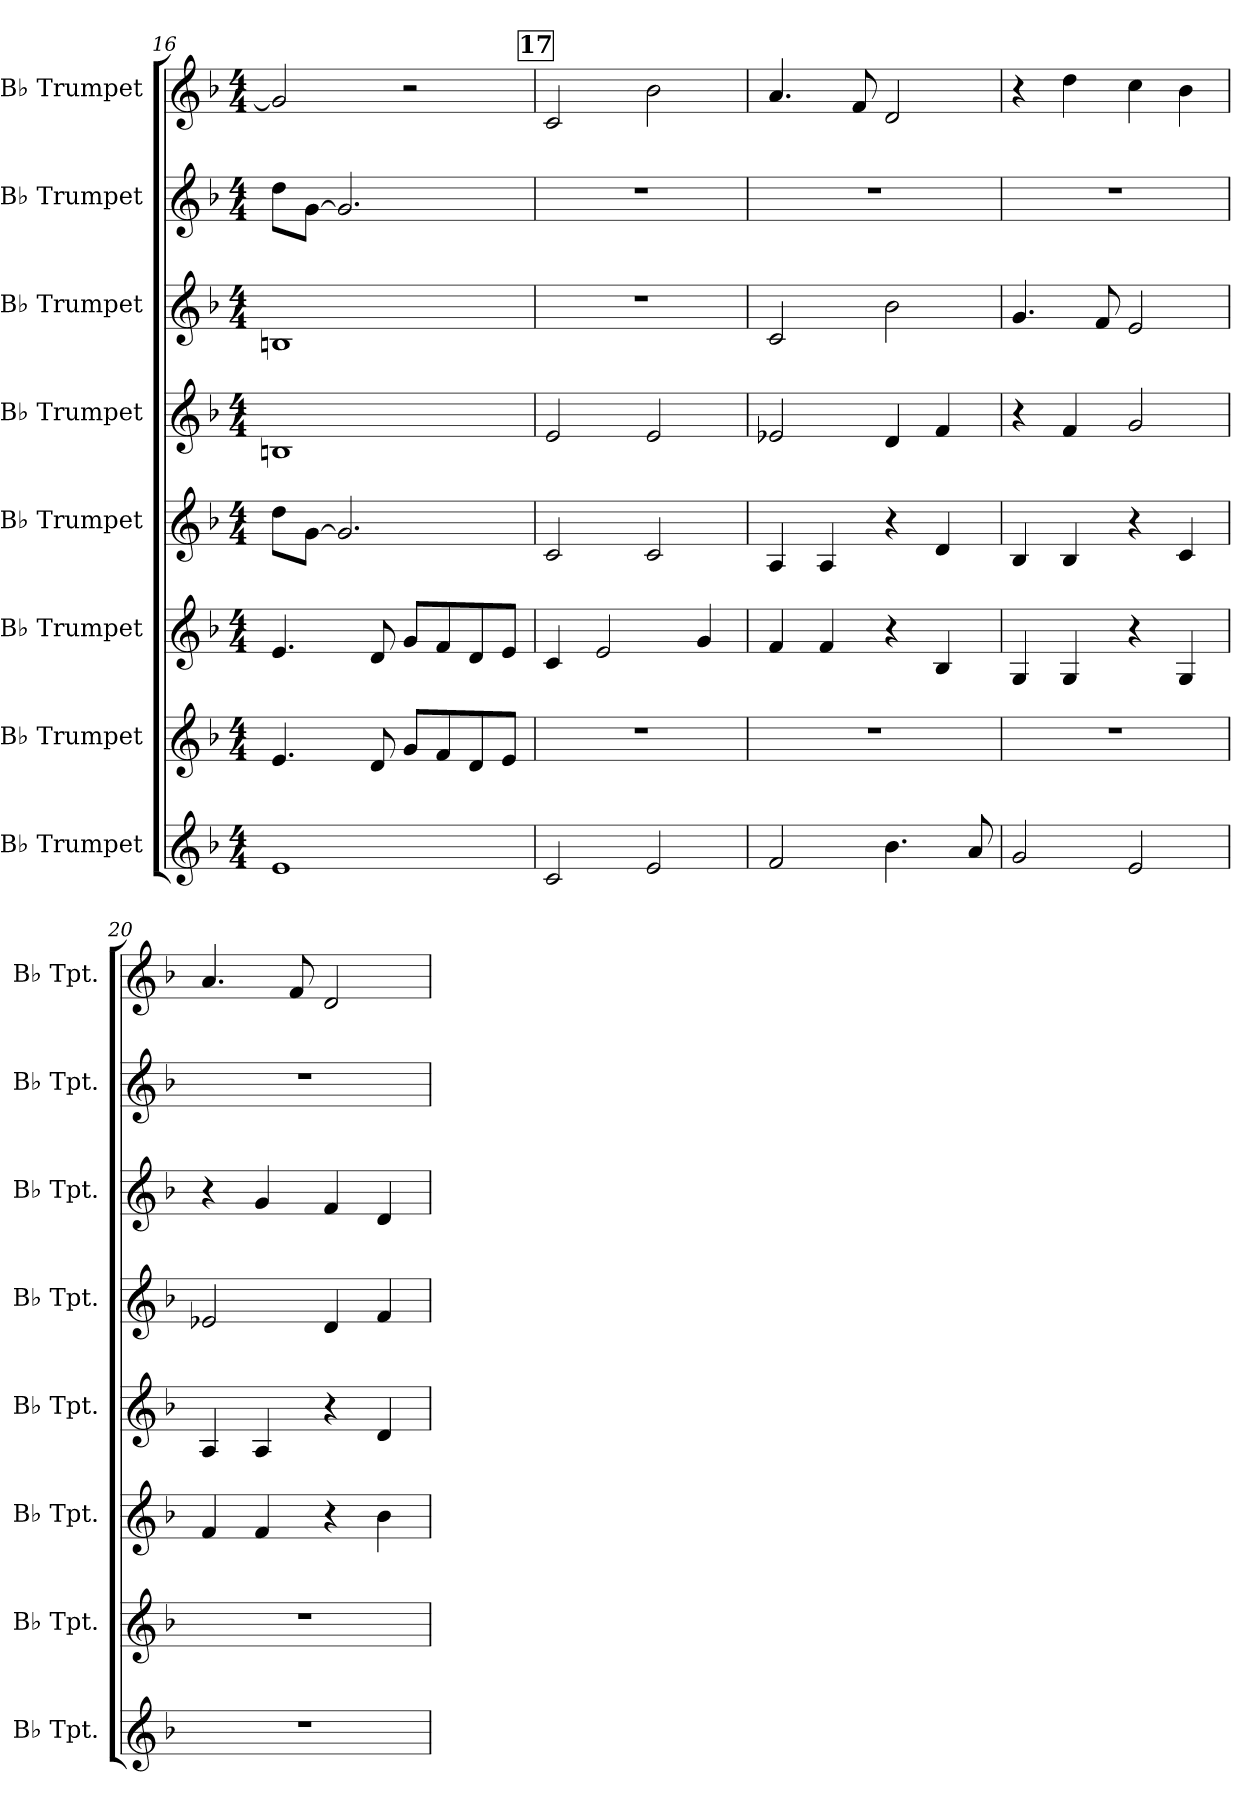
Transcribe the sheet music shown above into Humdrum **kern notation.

**kern	**kern	**kern	**kern	**kern	**kern	**kern	**kern
*part8	*part7	*part6	*part5	*part4	*part3	*part2	*part1
*staff8	*staff7	*staff6	*staff5	*staff4	*staff3	*staff2	*staff1
*I"B♭ Trumpet	*I"B♭ Trumpet	*I"B♭ Trumpet	*I"B♭ Trumpet	*I"B♭ Trumpet	*I"B♭ Trumpet	*I"B♭ Trumpet	*I"B♭ Trumpet
*I'B♭ Tpt.	*I'B♭ Tpt.	*I'B♭ Tpt.	*I'B♭ Tpt.	*I'B♭ Tpt.	*I'B♭ Tpt.	*I'B♭ Tpt.	*I'B♭ Tpt.
!!LO:PB:g=z
*clefG2	*clefG2	*clefG2	*clefG2	*clefG2	*clefG2	*clefG2	*clefG2
*ITrd1c2	*ITrd1c2	*ITrd1c2	*ITrd1c2	*ITrd1c2	*ITrd1c2	*ITrd1c2	*ITrd1c2
*k[b-e-a-]	*k[b-e-a-]	*k[b-e-a-]	*k[b-e-a-]	*k[b-e-a-]	*k[b-e-a-]	*k[b-e-a-]	*k[b-e-a-]
*M4/4	*M4/4	*M4/4	*M4/4	*M4/4	*M4/4	*M4/4	*M4/4
=16	=16	=16	=16	=16	=16	=16	=16
1d	4.d/	4.d/	8cc\L	1An	1An	8cc\L	2f/]
.	.	.	[8f\J	.	.	[8f\J	.
.	.	.	2.f/]	.	.	2.f/]	.
.	8c/	8c/	.	.	.	.	.
.	8f/L	8f/L	.	.	.	.	2r
.	8e-/	8e-/	.	.	.	.	.
.	8c/	8c/	.	.	.	.	.
.	8d/J	8d/J	.	.	.	.	.
!!LO:REH:place=s1:a:B:fs=14:t=17
=17	=17	=17	=17	=17	=17	=17	=17
2B-/	1r	4B-/	2B-/	2d/	1r	1r	2B-/
.	.	2d/	.	.	.	.	.
2d/	.	.	2B-/	2d/	.	.	2a-\
.	.	4f/	.	.	.	.	.
=18	=18	=18	=18	=18	=18	=18	=18
2e-/	1r	4e-/	4G/	2d-X/	2B-/	1r	4.g/
.	.	4e-/	4G/	.	.	.	.
.	.	.	.	.	.	.	8e-/
4.a-\	.	4r	4r	4c/	2a-\	.	2c/
.	.	4A-/	4c/	4e-/	.	.	.
8g/	.	.	.	.	.	.	.
=19	=19	=19	=19	=19	=19	=19	=19
2f/	1r	4F/	4A-/	4r	4.f/	1r	4r
.	.	4F/	4A-/	4e-/	.	.	4cc\
.	.	.	.	.	8e-/	.	.
2d/	.	4r	4r	2f/	2d/	.	4b-\
.	.	4F/	4B-/	.	.	.	4a-\
=20	=20	=20	=20	=20	=20	=20	=20
1r	1r	4e-/	4G/	2d-X/	4r	1r	4.g/
.	.	4e-/	4G/	.	4f/	.	.
.	.	.	.	.	.	.	8e-/
.	.	4r	4r	4c/	4e-/	.	2c/
.	.	4a-\	4c/	4e-/	4c/	.	.
=	=	=	=	=	=	=	=
*-	*-	*-	*-	*-	*-	*-	*-
